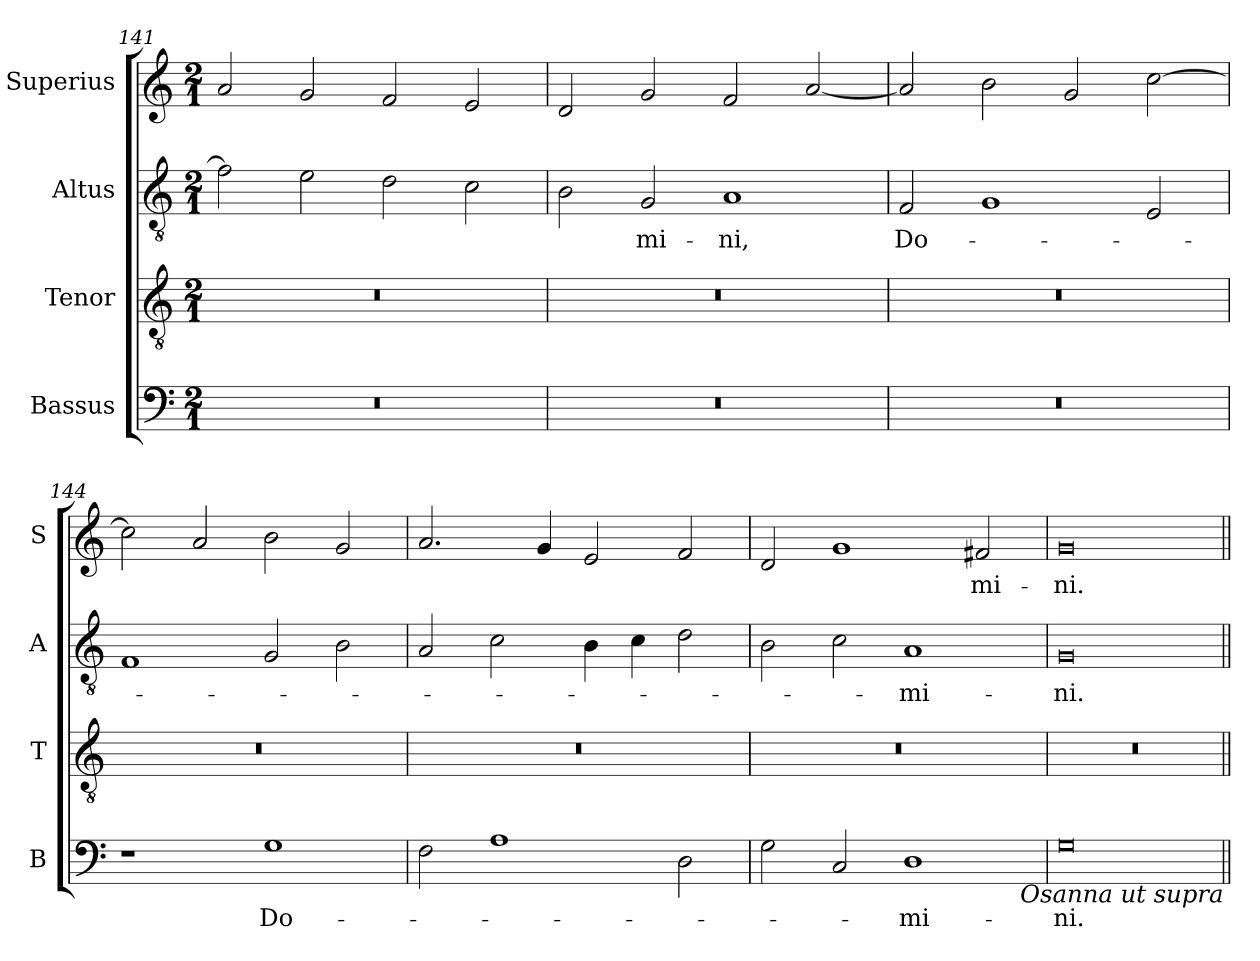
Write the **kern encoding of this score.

**kern	**text	**kern	**kern	**text	**kern	**text
*part4	*part4	*part3	*part2	*part2	*part1	*part1
*staff4	*staff4	*staff3	*staff2	*staff2	*staff1	*staff1
*I"Bassus	*	*I"Tenor	*I"Altus	*	*I"Superius	*
*I'B	*	*I'T	*I'A	*	*I'S	*
*clefF4	*	*clefGv2	*clefGv2	*	*clefG2	*
*k[]	*	*k[]	*k[]	*	*k[]	*
*M2/1	*	*M2/1	*M2/1	*	*M2/1	*
=141	=141	=141	=141	=141	=141	=141
0r	.	0r	2f\]	.	2a/	.
.	.	.	2e\	.	2g/	.
.	.	.	2d\	.	2f/	.
.	.	.	2c\	.	2e/	.
=142	=142	=142	=142	=142	=142	=142
0r	.	0r	2B\	.	2d/	.
.	.	.	2G/	-mi-	2g/	.
.	.	.	1A	-ni,	2f/	.
.	.	.	.	.	[2a/	.
=143	=143	=143	=143	=143	=143	=143
0r	.	0r	2F/	Do-	2a/]	.
.	.	.	1G	.	2b\	.
.	.	.	.	.	2g/	.
.	.	.	2E/	.	[2cc\	.
=144	=144	=144	=144	=144	=144	=144
1r	.	0r	1F	.	2cc\]	.
.	.	.	.	.	2a/	.
1G	Do-	.	2G/	.	2b\	.
.	.	.	2B\	.	2g/	.
=145	=145	=145	=145	=145	=145	=145
2F\	.	0r	2A/	.	2.a/	.
1A	.	.	2c\	.	.	.
.	.	.	.	.	4g/	.
.	.	.	4B\	.	2e/	.
.	.	.	4c\	.	.	.
2D\	.	.	2d\	.	2f/	.
=146	=146	=146	=146	=146	=146	=146
2G\	.	0r	2B\	.	2d/	.
2C/	.	.	2c\	.	1g	.
1D	-mi-	.	1A	-mi-	.	.
.	.	.	.	.	2f#X/	-mi-
=147	=147	=147	=147	=147	=147	=147
0G	-ni.	0r	0G	-ni.	0g	-ni.
!LO:TX:b:i:rj:t=Osanna ut supra	!	!	!	!	!	!
=||	=||	=||	=||	=||	=||	=||
*-	*-	*-	*-	*-	*-	*-
